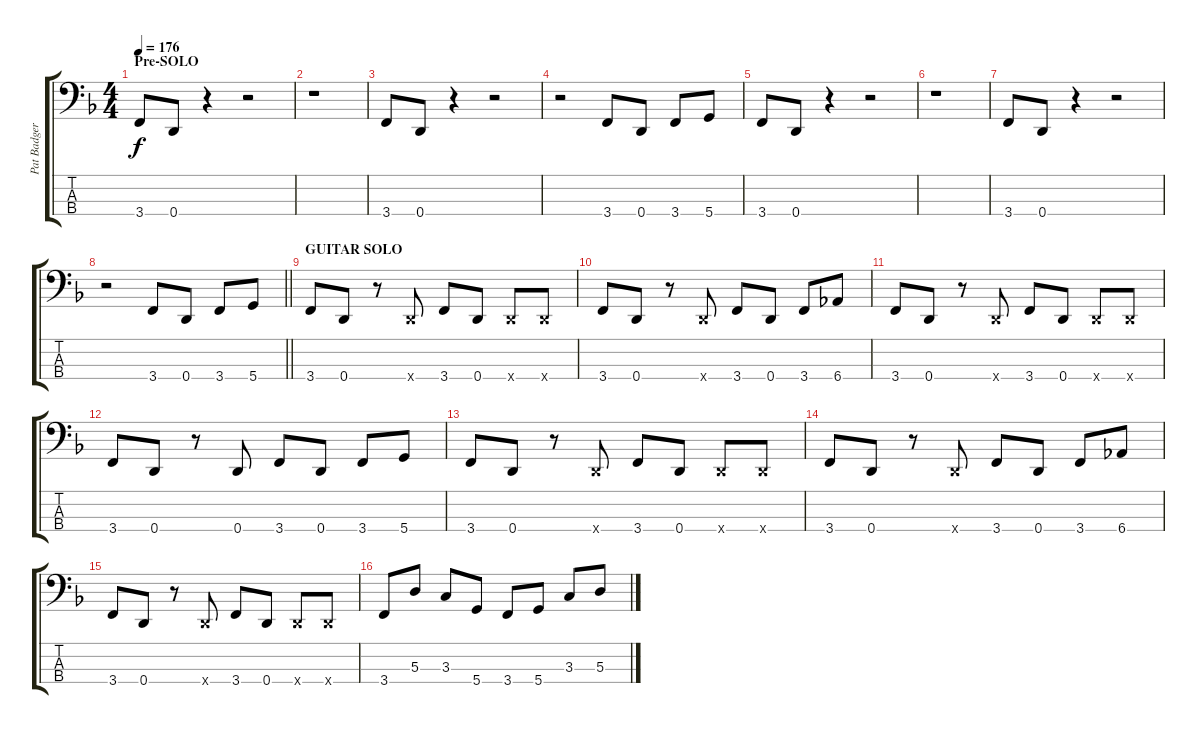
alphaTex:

\track ("Pat Badger - Bass" "Pat Badger") {instrument electricbassfinger}
\staff {score tabs}
\tuning (G2 D2 A1 D1) {hide}
\ts (4 4)
\section ("" "Pre-SOLO")
\tempo 176
\clef f4
\ks f
3.4.8{dy f instrument electricbassfinger} 0.4.8 r.4 r.2 |
r.1 |
3.4.8 0.4.8 r.4 r.2 |
r.2 3.4.8 0.4.8 3.4.8 5.4.8 |
3.4.8 0.4.8 r.4 r.2 |
r.1 |
3.4.8 0.4.8 r.4 r.2 |
\barLineRight lightlight
r.2 3.4.8 0.4.8 3.4.8 5.4.8 |
\section ("" "GUITAR SOLO")
3.4.8 0.4.8 r.8 0.4{x}.8 3.4.8 0.4.8 0.4{x}.8 0.4{x}.8 |
3.4.8 0.4.8 r.8 0.4{x}.8 3.4.8 0.4.8 3.4.8 6.4.8 |
3.4.8 0.4.8 r.8 0.4{x}.8 3.4.8 0.4.8 0.4{x}.8 0.4{x}.8 |
3.4.8 0.4.8 r.8 0.4.8 3.4.8 0.4.8 3.4.8 5.4.8 |
3.4.8 0.4.8 r.8 0.4{x}.8 3.4.8 0.4.8 0.4{x}.8 0.4{x}.8 |
3.4.8 0.4.8 r.8 0.4{x}.8 3.4.8 0.4.8 3.4.8 6.4.8 |
3.4.8 0.4.8 r.8 0.4{x}.8 3.4.8 0.4.8 0.4{x}.8 0.4{x}.8 |
3.4.8 5.3.8 3.3.8 5.4.8 3.4.8 5.4.8 3.3.8 5.3.8
